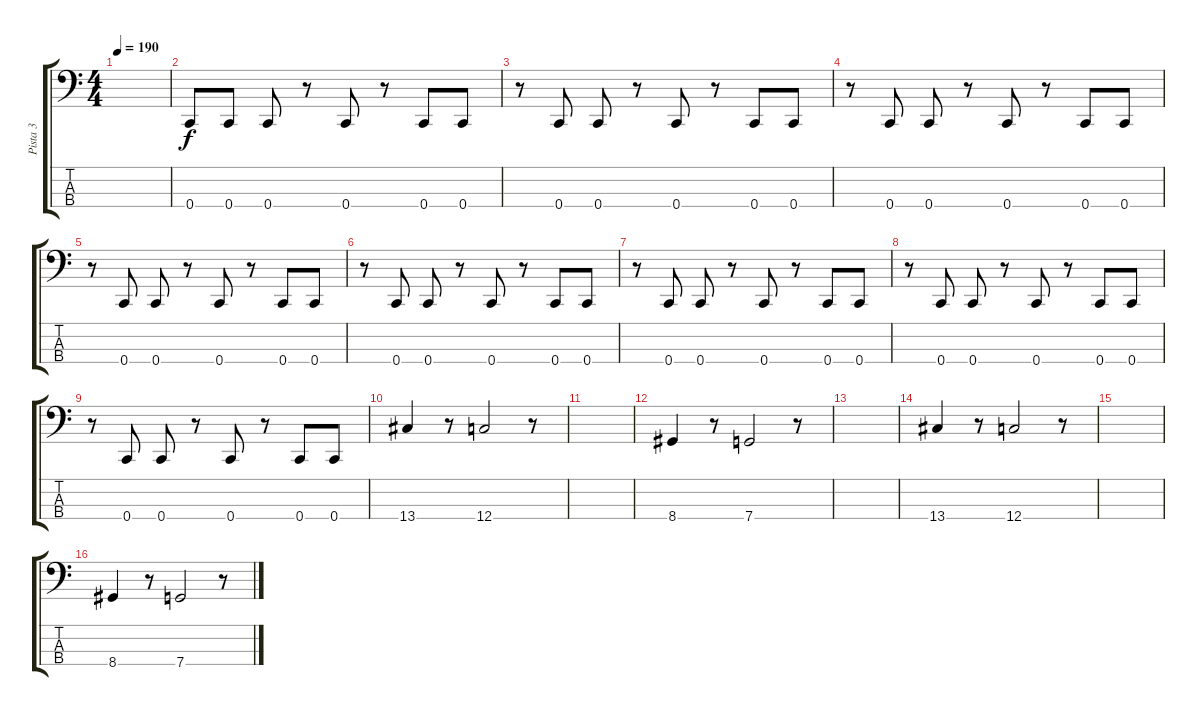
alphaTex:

\track ("Pista 3" "Pista 3") {instrument electricbasspick}
\staff {score tabs}
\tuning (F2 C2 G1 C1) {hide}
\ts (4 4)
\tempo 190
\clef f4
\ks c
|
0.4.8 0.4.8 0.4.8 r.8 0.4.8 r.8 0.4.8 0.4.8 |
r.8 0.4.8 0.4.8 r.8 0.4.8 r.8 0.4.8 0.4.8 |
r.8 0.4.8 0.4.8 r.8 0.4.8 r.8 0.4.8 0.4.8 |
r.8 0.4.8 0.4.8 r.8 0.4.8 r.8 0.4.8 0.4.8 |
r.8 0.4.8 0.4.8 r.8 0.4.8 r.8 0.4.8 0.4.8 |
r.8 0.4.8 0.4.8 r.8 0.4.8 r.8 0.4.8 0.4.8 |
r.8 0.4.8 0.4.8 r.8 0.4.8 r.8 0.4.8 0.4.8 |
r.8 0.4.8 0.4.8 r.8 0.4.8 r.8 0.4.8 0.4.8 |
13.4.4 r.8 12.4.2 r.8 |
|
8.4.4 r.8 7.4.2 r.8 |
|
13.4.4 r.8 12.4.2 r.8 |
|
8.4.4 r.8 7.4.2 r.8
